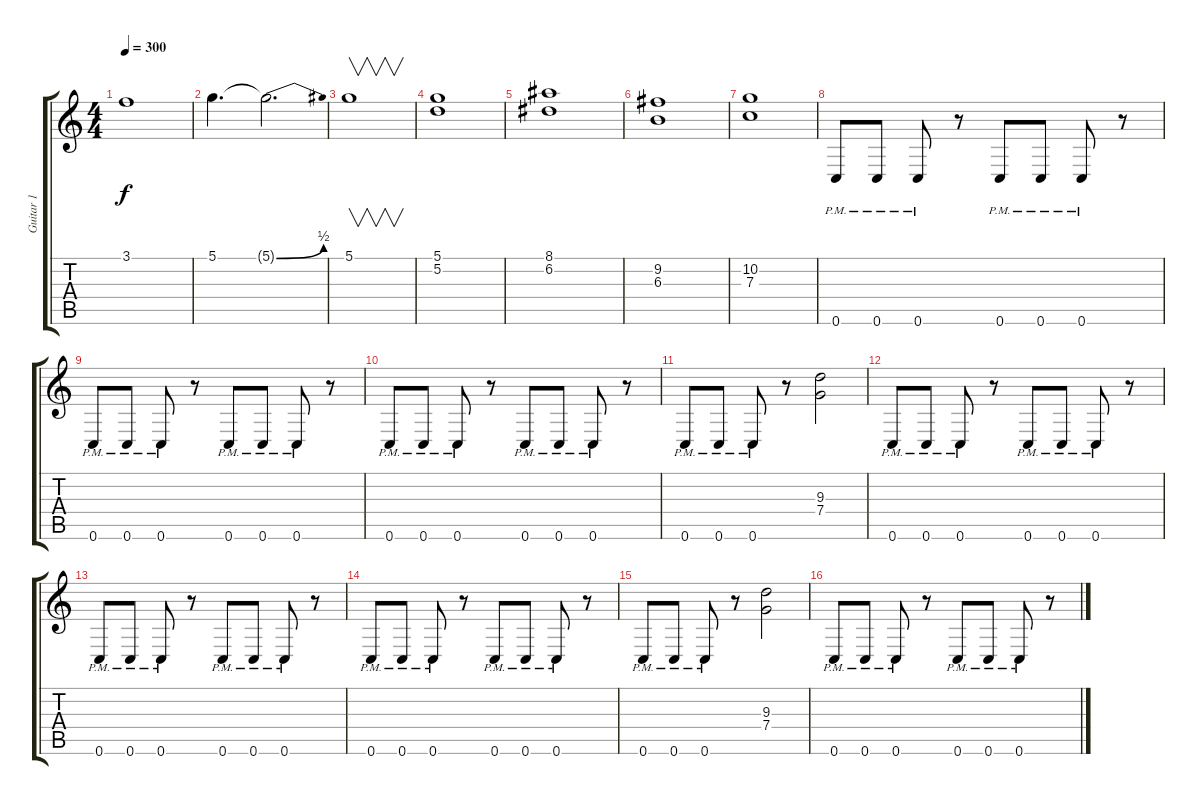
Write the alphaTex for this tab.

\track ("Guitar 1" "Guitar 1") {instrument distortionguitar}
\staff {score tabs}
\tuning (D4 A3 F3 C3 G2 C2) {hide}
\ts (4 4)
\tempo 300
\clef g2
\ks c
3.1.1{dy f} |
5.1.4{d} 5.1{be (bend 0 0 60 2) t}.2{d} |
5.1.1{v} |
(5.1 5.2).1 |
(8.1 6.2).1 |
(9.2 6.3).1 |
(10.2 7.3).1 |
0.6{pm}.8 0.6{pm}.8 0.6{pm}.8 r.8 0.6{pm}.8 0.6{pm}.8 0.6{pm}.8 r.8 |
0.6{pm}.8 0.6{pm}.8 0.6{pm}.8 r.8 0.6{pm}.8 0.6{pm}.8 0.6{pm}.8 r.8 |
0.6{pm}.8 0.6{pm}.8 0.6{pm}.8 r.8 0.6{pm}.8 0.6{pm}.8 0.6{pm}.8 r.8 |
0.6{pm}.8 0.6{pm}.8 0.6{pm}.8 r.8 (9.3 7.4).2 |
0.6{pm}.8 0.6{pm}.8 0.6{pm}.8 r.8 0.6{pm}.8 0.6{pm}.8 0.6{pm}.8 r.8 |
0.6{pm}.8 0.6{pm}.8 0.6{pm}.8 r.8 0.6{pm}.8 0.6{pm}.8 0.6{pm}.8 r.8 |
0.6{pm}.8 0.6{pm}.8 0.6{pm}.8 r.8 0.6{pm}.8 0.6{pm}.8 0.6{pm}.8 r.8 |
0.6{pm}.8 0.6{pm}.8 0.6{pm}.8 r.8 (9.3 7.4).2 |
0.6{pm}.8 0.6{pm}.8 0.6{pm}.8 r.8 0.6{pm}.8 0.6{pm}.8 0.6{pm}.8 r.8
